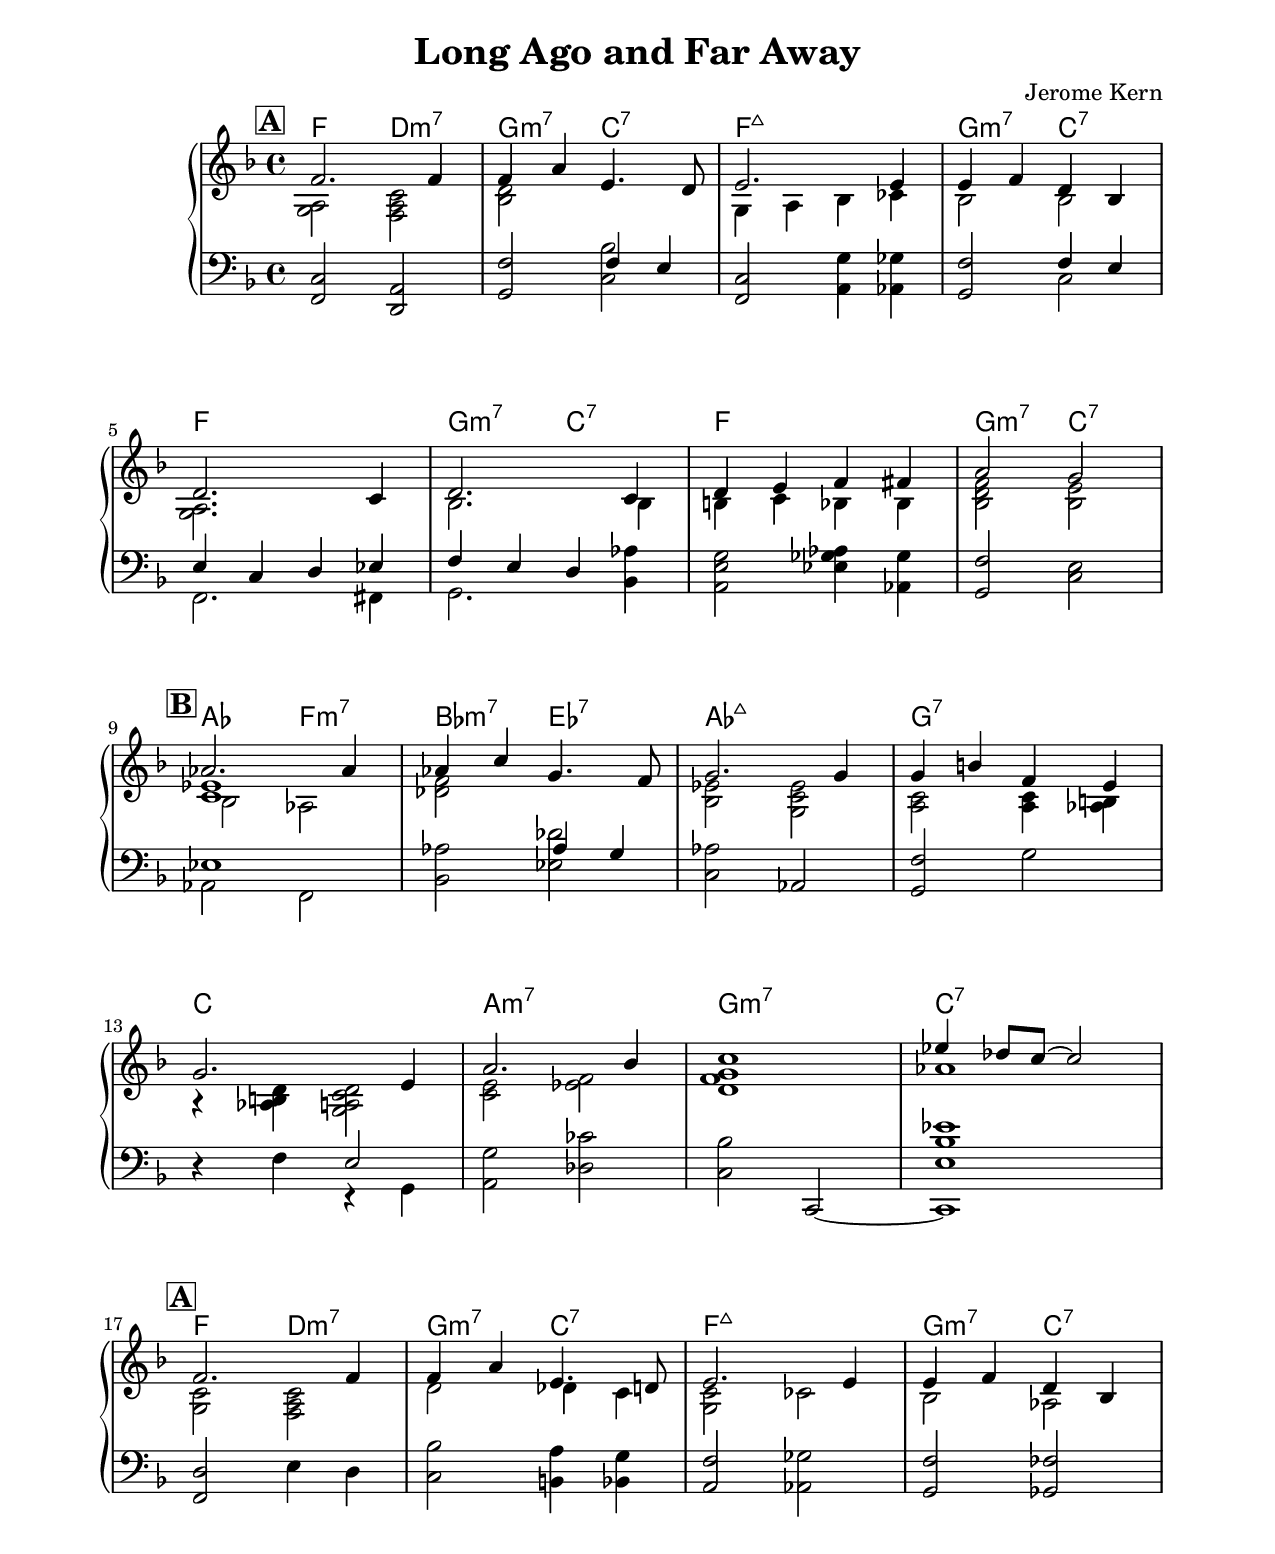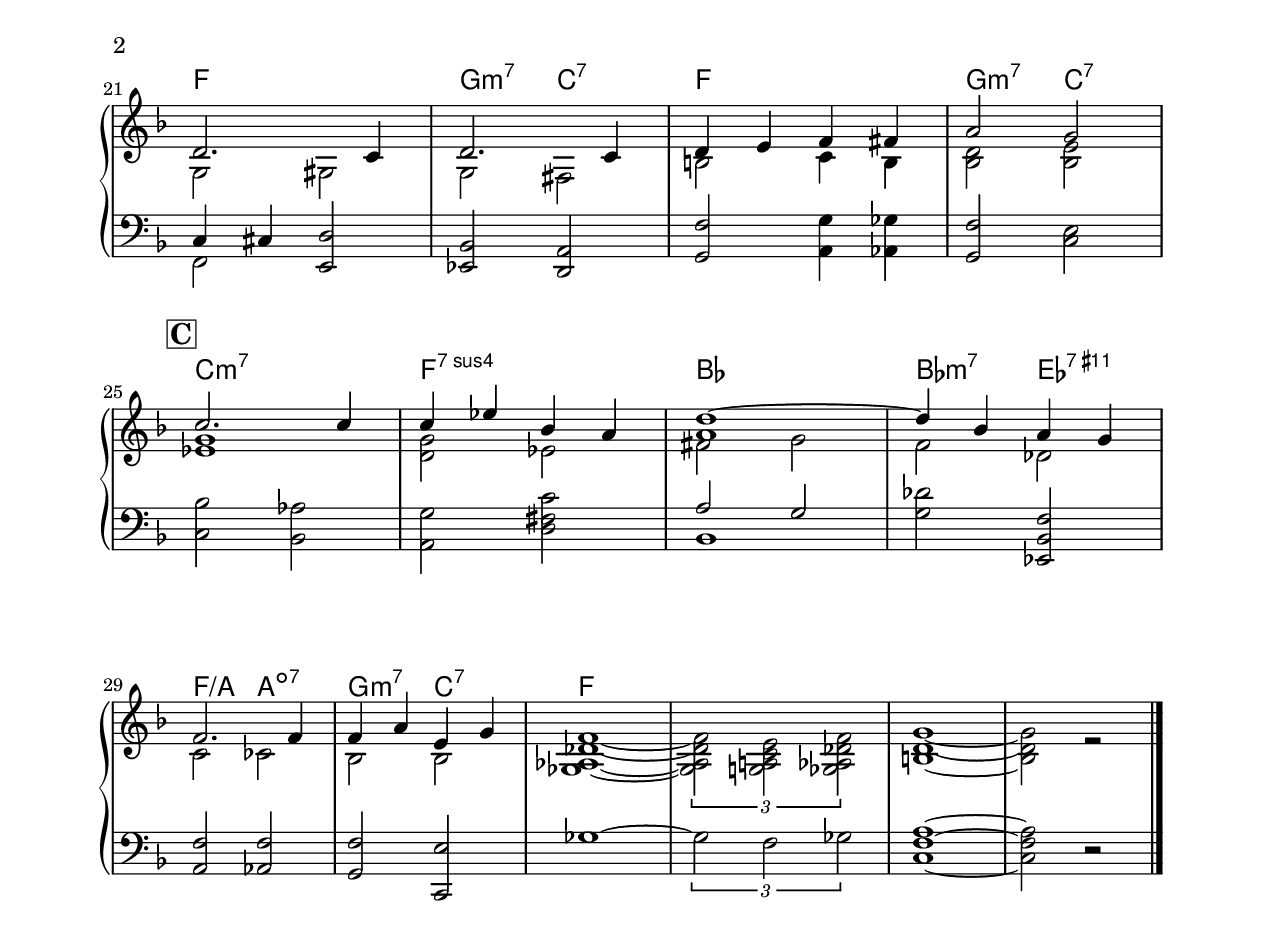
\version "2.23.11"

\include "settings.ily"

\header {
  title = "Long Ago and Far Away"
  composer = "Jerome Kern"
}

melodyA = \relative c' {
  \mark \markup { \bold \box "A" }
  
  f2. f4 |
  f a e4. d8 |
  e2. e4 |
  e f d bf |

  \break

  d2. c4 |
  d2. c4 |
  d e f fs |
  a2 g |

  \break
}

melody = \relative c' {
  \melodyA

  \mark \markup { \bold \box "B" }

  af'2. af4 |
  af c g4. f8 |
  g2. g4 |
  g b f e |

  \break

  g2. e4 |
  a2. bf4 |
  % c1~ |
  % c2. r4 |%}
  c1 |
  ef4 df8 c~ c2 |

  \break

  \melodyA

  \mark \markup { \bold \box "C" }
  
  c2. c4 |
  c ef bf a |
  d1~ |
  d4 bf a g |

  \break
  
  f2. f4 |
  f a e g |
  % f1 |
  % R1 |
}

aRight = \relative c' {
  <a g>2 <f a c> |
  <bf d> s |
  g4 a bf cf |
  bf2 bf |

  <g a>2. s4 |
  bf2. bf4 |
  b c bf bf |
  <bf d f>2 <bf e> |

  << { <ef c>1 } \\ { bf2 af} >> |
  <df f> s |
  <bf ef> <g c ef> |
  <a c> <a c>4 <af b > |

  r <d b af> <d c a g>2 |
  <c e>2 <f ef> |
  <d f g>1 |
  af'1 |
}

bRight = \relative c' {
  <c g>2 <c a f> |
  d df4 c |
  <c g>2 cf |
  bf af |

  g gs |
  g fs |
  b c4 b |
  <bf d>2 <bf e> |

  <ef g>1 |
  <d g>2 ef |
  << { a1 } \\ { fs2 g } >> |
  f df |

  c cf |
  bf bf |
  <gf af df f>1~ |
  \tuplet 3/2 { <gf af df f>2 <g a c e> <gf af df f> } |

  <b d g>1~ |
  <b d g>2 r |
}

aLeft = \relative c, {
  <f c'>2 <d a'> |
  <g f'> << { f'4 e } \\ { <c bf'>2 } >> |
  <f, c'>2 <a g'>4 <af gf'> |
  <g f'>2 << { f'4 e } \\ { c2 } >> |

  << { e4 c d ef } \\ { f,2. fs4 } >> |
  << { f' e d } \\ { g,2. } >> <bf af'>4 |
  <a e' g>2 <ef' gf af>4 <af, gf'> |
  <g f'>2 <c e> |

  << { ef1 } \\ { af,2 f } >> |
  <bf af'> << { af'4 g } \\ { <ef df'>2 } >> |
  <c af'> af |
  <g f'> g' |

  r4 f << e2 \\ { r4 g, } >> |
  <a g'>2 <df cf'> |
  <c bf'> c,~ |
  <c e' bf' ef>1 |
}

bLeft = \relative c, {
  <f d'>2 e'4 d |
  <c bf'>2 <b a'>4 <bf g'> |
  <a f'>2 <af gf'> |
  <g f'> <gf ff'> |

  << { c4 cs } \\ { f,2 } >> <e d'> |
  <ef bf'> <d a'> |
  <g f'> <a g'>4 <af gf'> |
  <g f'>2 <c e> |

  <c bf'> <bf af'> |
  <a g'> <d fs c'> |
  << { a' g } \\ { bf,1 } >> |
  <g' df'>2 <ef, bf' f'> |

  <a f'> <af f'> |
  <g f'> <c, e'> |
  gf''1~ |
  \tuplet 3/2 { gf2 f gf } |

  <c, f a>1~ |
  <c f a>2 r2 |
}

changes = \chords {
  f2 d:m7 |
  g:m7 c:7 |
  f1:maj |
  g2:m7 c:7 |

  f1 |
  g2:m7 c:7 |
  f1 |
  g2:m7 c:7 |

  af f:m7 |
  bf:m7 ef:7 |
  af1:maj |
  g:7

  c |
  a:m7 |
  g:m7 |
  c:7 |

  f2 d:m7 |
  g:m7 c:7 |
  f1:maj |
  g2:m7 c:7 |

  f1 |
  g2:m7 c:7 |
  f1 |
  g2:m7 c:7 |
  
  c1:m7 |
  f:7sus4 |
  bf |
  bf2:m7 ef:7.11+ |

  f/a a:dim7 |
  g:m7 c:7 |
  f1 |
  s1 |
}

\score {
  <<
    \changes
    \new GrandStaff <<
      \new Staff {
      \clef treble
      \key f \major
      \time 4/4

      <<
        \new Voice { \voiceOne \melody }
        \\
        {
          \aRight
          \bRight
          \bar "|."
        }
      >>
    }

      \new Staff {
        \clef bass
        \key f \major
        \time 4/4

        \aLeft
        \bLeft
      }
    >>
  >>
}
